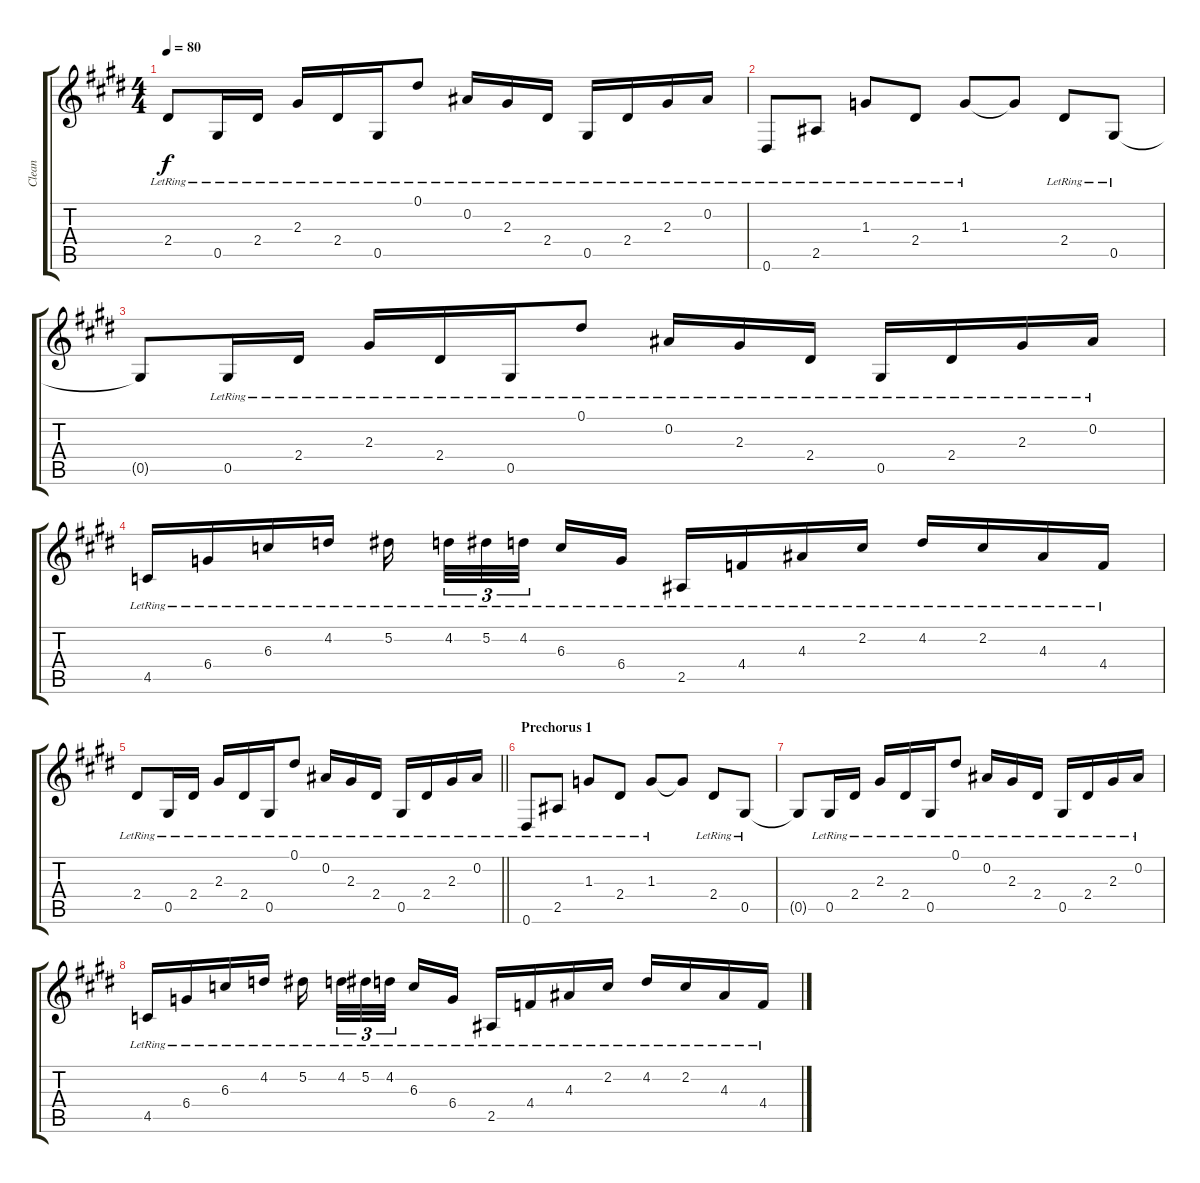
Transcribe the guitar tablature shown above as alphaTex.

\track ("Clean" "Clean") {instrument acousticguitarsteel}
\staff {score tabs}
\tuning (Eb4 Bb3 Gb3 Db3 Ab2 Eb2) {hide}
\ts (4 4)
\tempo 80
\clef g2
\ks e
2.4{lr}.8{dy f} 0.5{lr}.16 2.4{lr}.16 2.3{lr}.16 2.4{lr}.16 0.5{lr}.16 0.1{lr}.8 0.2{lr}.16 2.3{lr}.16 2.4{lr}.16 0.5{lr}.16 2.4{lr}.16 2.3{lr}.16 0.2{lr}.16 |
0.6{lr}.8 2.5{lr}.8 1.3{lr}.8 2.4{lr}.8 1.3{lr}.8 1.3{t}.8 2.4{lr}.8 0.5{lr}.8 |
0.5{t}.8 0.5{lr}.16 2.4{lr}.16 2.3{lr}.16 2.4{lr}.16 0.5{lr}.16 0.1{lr}.8 0.2{lr}.16 2.3{lr}.16 2.4{lr}.16 0.5{lr}.16 2.4{lr}.16 2.3{lr}.16 0.2{lr}.16 |
4.5{lr}.16 6.4{lr}.16 6.3{lr}.16 4.2{lr}.16 5.2{lr}.16{beam splitsecondary} 4.2{lr}.32{tu (3 2)} 5.2{lr}.32{tu (3 2)} 4.2{lr}.32{tu (3 2) beam splitsecondary} 6.3{lr}.16 6.4{lr}.16 2.5{lr}.16 4.4{lr}.16 4.3{lr}.16 2.2{lr}.16 4.2{lr}.16 2.2{lr}.16 4.3{lr}.16 4.4{lr}.16 |
\barLineRight lightlight
2.4{lr}.8 0.5{lr}.16 2.4{lr}.16 2.3{lr}.16 2.4{lr}.16 0.5{lr}.16 0.1{lr}.8 0.2{lr}.16 2.3{lr}.16 2.4{lr}.16 0.5{lr}.16 2.4{lr}.16 2.3{lr}.16 0.2{lr}.16 |
\section ("" "Prechorus 1")
0.6{lr}.8 2.5{lr}.8 1.3{lr}.8 2.4{lr}.8 1.3{lr}.8 1.3{t}.8 2.4{lr}.8 0.5{lr}.8 |
0.5{t}.8 0.5{lr}.16 2.4{lr}.16 2.3{lr}.16 2.4{lr}.16 0.5{lr}.16 0.1{lr}.8 0.2{lr}.16 2.3{lr}.16 2.4{lr}.16 0.5{lr}.16 2.4{lr}.16 2.3{lr}.16 0.2{lr}.16 |
4.5{lr}.16 6.4{lr}.16 6.3{lr}.16 4.2{lr}.16 5.2{lr}.16{beam splitsecondary} 4.2{lr}.32{tu (3 2)} 5.2{lr}.32{tu (3 2)} 4.2{lr}.32{tu (3 2) beam splitsecondary} 6.3{lr}.16 6.4{lr}.16 2.5{lr}.16 4.4{lr}.16 4.3{lr}.16 2.2{lr}.16 4.2{lr}.16 2.2{lr}.16 4.3{lr}.16 4.4{lr}.16
